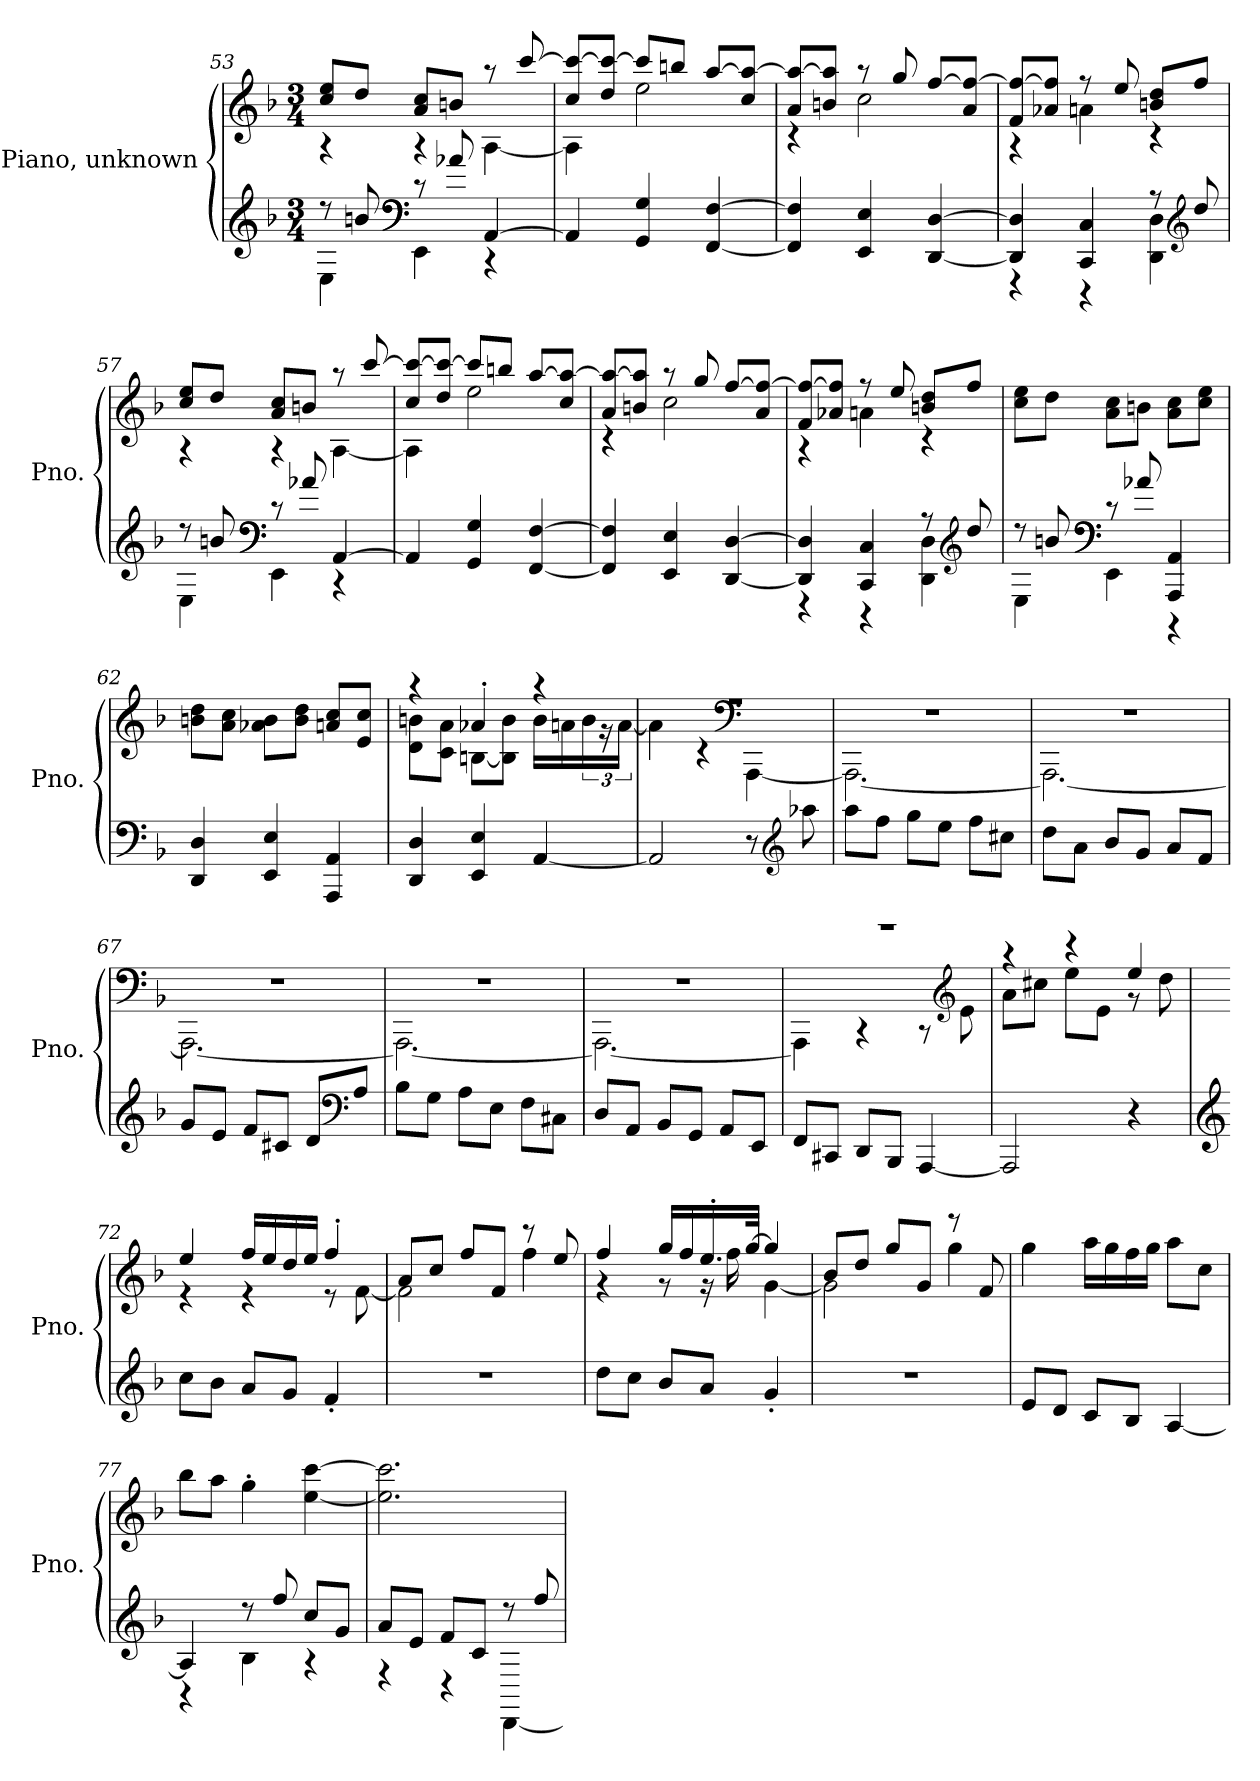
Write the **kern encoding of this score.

**kern	**kern
*part1	*part1
*staff2	*staff1
*I"Piano, unknown	*
*I'Pno.	*
*clefG2	*clefG2
*k[b-]	*k[b-]
*M3/4	*M3/4
=53	=53
*^	*^
8r	4E\	8cc/ 8ee/L	4r
8bn/	.	8dd/J	.
*clefF4	*	*	*
8r	4EE\	8a/ 8cc/L	4r
8a-X/	.	8bn/J	.
[4AA/	4r	8r	[4A\
.	.	[8ccc/	.
*v	*v	*	*
!!LO:LB:g=z	!!
=54	=54	=54
4AA/]	8cc/ 8ccc/_L	4A\]
.	8dd/ 8ccc/_J	.
4GG/ 4G/	8ccc/L]	2ee\
.	8bbn/J	.
[4FF/ [4F/	[8aa/L	.
.	8cc/ 8aa/_J	.
=55	=55	=55
4FF/] 4F/]	8a/ 8aa/_L	4r
.	8bn/ 8aa/]J	.
4EE/ 4E/	8r	2cc\
.	8gg/	.
[4DD/ [4D/	[8ff/L	.
.	8a/ 8ff/_J	.
=56	=56	=56
*^	*	*
4DD/] 4D/]	4r	8f/ 8ff/_L	4r
.	.	8a-X/ 8ff/]J	.
4CC/ 4C/	4r	8r	4an\
.	.	8ee/	.
8r	4DD\ 4D\	8bn/ 8dd/L	4r
*clefG2	*	*	*
8dd/	.	8ff/J	.
=57	=57	=57	=57
8r	4E\	8cc/ 8ee/L	4r
8bn/	.	8dd/J	.
*clefF4	*	*	*
8r	4EE\	8a/ 8cc/L	4r
8a-X/	.	8bn/J	.
[4AA/	4r	8r	[4A\
.	.	[8ccc/	.
*v	*v	*	*
!!LO:LB:g=z	!!
=58	=58	=58
4AA/]	8cc/ 8ccc/_L	4A\]
.	8dd/ 8ccc/_J	.
4GG/ 4G/	8ccc/L]	2ee\
.	8bbn/J	.
[4FF/ [4F/	[8aa/L	.
.	8cc/ 8aa/_J	.
=59	=59	=59
4FF/] 4F/]	8a/ 8aa/_L	4r
.	8bn/ 8aa/]J	.
4EE/ 4E/	8r	2cc\
.	8gg/	.
[4DD/ [4D/	[8ff/L	.
.	8a/ 8ff/_J	.
=60	=60	=60
*^	*	*
4DD/] 4D/]	4r	8f/ 8ff/_L	4r
.	.	8a-X/ 8ff/]J	.
4CC/ 4C/	4r	8r	4an\
.	.	8ee/	.
8r	4DD\ 4D\	8bn/ 8dd/L	4r
*clefG2	*	*	*
8dd/	.	8ff/J	.
*	*	*v	*v
=61	=61	=61
8r	4E\	8cc\ 8ee\L
8bn/	.	8dd\J
*clefF4	*	*
8r	4EE\	8a\ 8cc\L
8a-X/	.	8bn\J
4AAA/ 4AA/	4r	8a\ 8cc\L
.	.	8cc\ 8ee\J
*v	*v	*
!!LO:LB:g=z
=62	=62
4DD/ 4D/	8bn\ 8dd\L
.	8a\ 8cc\J
4EE/ 4E/	8a-X\ 8b\L
.	8b\ 8dd\J
4AAA/ 4AA/	8an/ 8cc/L
.	8e/ 8cc/J
=63	=63
*	*^
4DD/ 4D/	4r	8d\ 8bn\L
.	.	8c\ 8a\J
4EE/ 4E/	4a-X'/	[8Bn\L
.	.	8B\] 8b\J
[4AA/	4r	16b\LL
.	.	16an\
.	.	24b\JJ
.	.	24r
.	.	[24a\
=64	=64	=64
2AA/]	2.r	4a\]
.	.	4r
*	*clefF4	*
8r	.	[4AAA\
*clefG2	*	*
8aa-X\	.	.
=65	=65	=65
8aa\L	2.r	2.AAA\_
8ff\J	.	.
8gg\L	.	.
8ee\J	.	.
8ff\L	.	.
8cc#X\J	.	.
=66	=66	=66
8dd\L	2.r	2.AAA\_
8a\J	.	.
8b-/L	.	.
8g/J	.	.
8a/L	.	.
8f/J	.	.
!!LO:LB:g=z	!!
=67	=67	=67
8g/L	2.r	2.AAA\_
8e/J	.	.
8f/L	.	.
8c#X/J	.	.
8d/L	.	.
*clefF4	*	*
8A/J	.	.
=68	=68	=68
8B-\L	2.r	2.AAA\_
8G\J	.	.
8A\L	.	.
8E\J	.	.
8F\L	.	.
8C#X\J	.	.
=69	=69	=69
8D/L	2.r	2.AAA\_
8AA/J	.	.
8BB-/L	.	.
8GG/J	.	.
8AA/L	.	.
8EE/J	.	.
=70	=70	=70
8FF/L	2.r	4AAA\]
8CC#X/J	.	.
8DD/L	.	4r
8BBB-/J	.	.
[4AAA/	.	8r
*	*clefG2	*
.	.	8e\
=71	=71	=71
2AAA/]	4r	8a\L
.	.	8cc#X\J
.	4r	8ee\L
.	.	8e\J
4r	4ee/	8r
.	.	8dd\
!!LO:PB:g=z	!!
=72	=72	=72
*clefG2	*	*
8cc\L	4ee/	4r
8b-\J	.	.
8a/L	16ff/LL	4r
.	16ee/	.
8g/J	16dd/	.
.	16ee/JJ	.
4f'/	4ff'/	8r
.	.	[8f\
=73	=73	=73
2.r	8a/L	2f\]
.	8cc/J	.
.	8ff/L	.
.	8f/J	.
.	8r	4ff\
.	8ee/	.
=74	=74	=74
8dd\L	4ff/	4r
8cc\J	.	.
8b-/L	16gg/LL	8r
.	16ff/	.
8a/J	16.ee'/	16r
.	.	16ff\
.	[32gg/JJk	.
4g'/	4gg/]	[4g\
=75	=75	=75
2.r	8b-/L	2g\]
.	8dd/J	.
.	8gg/L	.
.	8g/J	.
.	8r	4gg\
.	8f/	.
*	*v	*v
=76	=76
8e/L	4gg\
8d/J	.
8c/L	16aa\LL
.	16gg\
8B-/J	16ff\
.	16gg\JJ
[4A/	8aa\L
.	8cc\J
!!LO:LB:g=z
=77	=77
*^	*
4A/]	4r	8bb-\L
.	.	8aa\J
8r	4B-\	4gg'\
8ff/	.	.
8cc/L	4r	[4ee\ [4ccc\
8g/J	.	.
=78	=78	=78
8a/L	4r	2.ee\] 2.ccc\]
8e/J	.	.
8f/L	4r	.
8c/J	.	.
8r	[4DD\	.
8ff/	.	.
*v	*v	*
=	=
*-	*-
